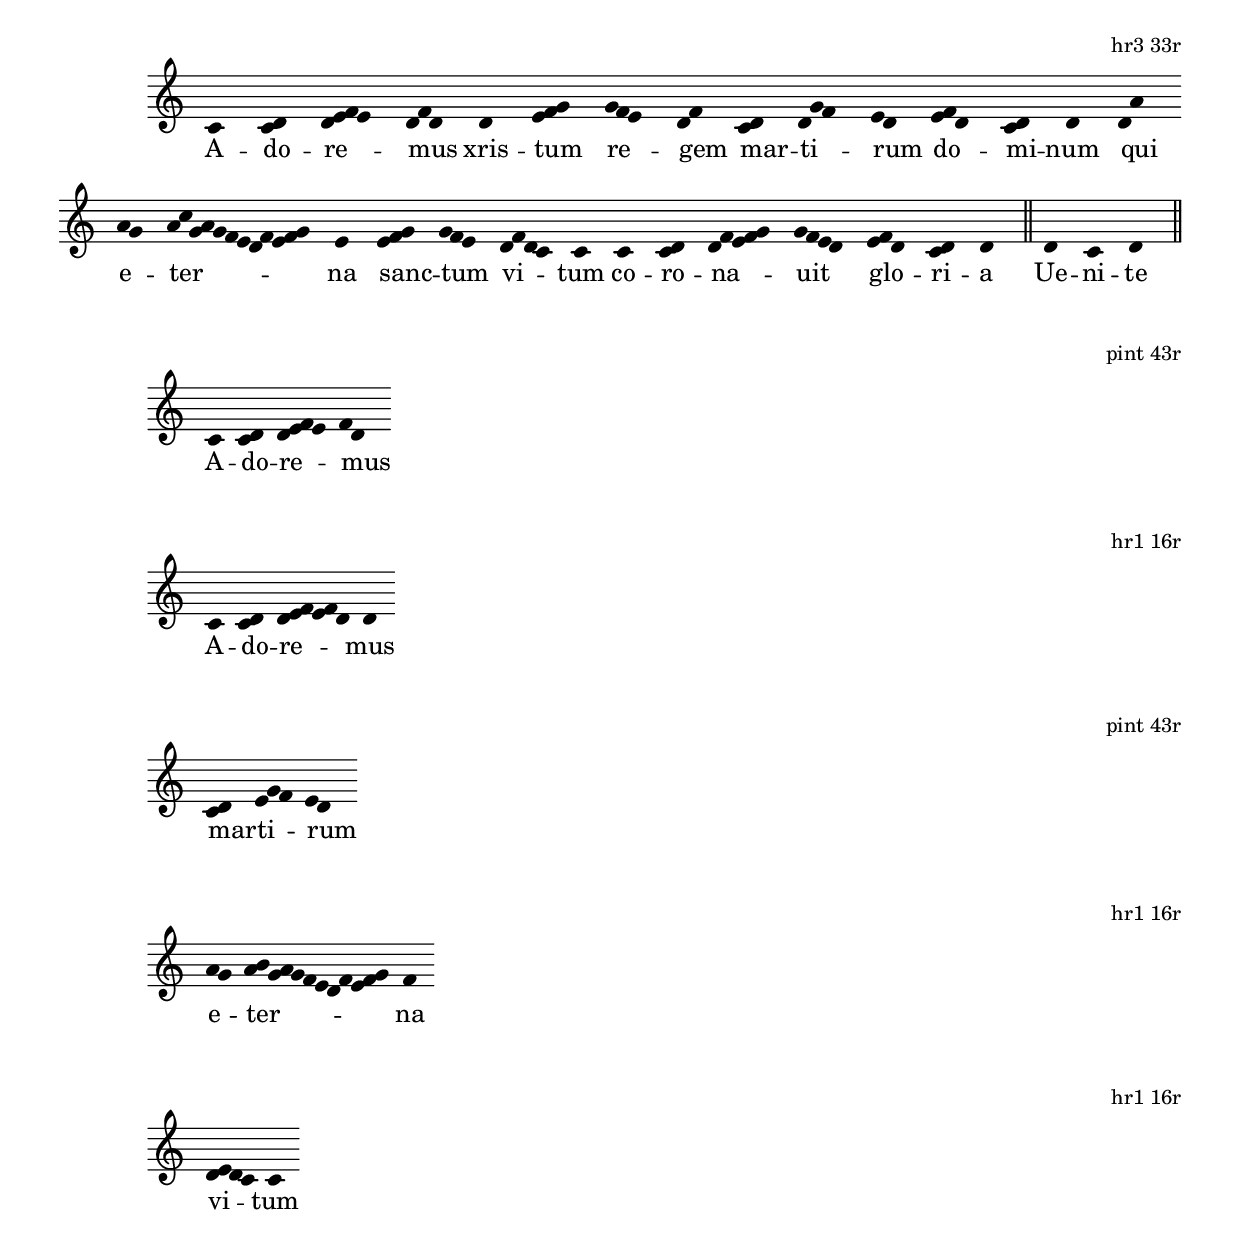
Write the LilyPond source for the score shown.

\version "2.19.32"

\include "../lib/synopsis.ily"

\score {
  \transpose c c' {
    \plainchant
    c \melisma { c d } \melisma { d e f e } \melisma { d f d } \bar "" d \melisma { e f g } \bar ""
    \melisma { g f e } \melisma { d f } \bar "" \melisma { c d } \melisma { d g f } \melisma { e d } \bar "" \melisma { e f d } \melisma { c d } d \bar ""
    \melisma { d a } \bar "" \melisma { a g } \melisma { a c' g a g f e d f e f g } e \bar "" \melisma { e f g } \melisma { g f e } \bar "" \melisma { d f d c } c \bar ""
    c \melisma { c d } \melisma { d f e f g } \melisma { g f e d } \bar "" \melisma { e f d } \melisma { c d } d \bar "||"

    d c d \bar "||"
  }
  \addlyrics {
    A -- do -- re -- mus xris -- tum
    re -- gem mar -- ti -- rum do -- mi -- num
    qui e -- ter -- na sanc -- tum vi -- tum
    co -- ro -- na -- uit glo -- ri -- a

    Ue -- ni -- te
  }
  \header {
    fontes = "hr3 33r"
  }
}

\score {
  \transpose c c' {
    \plainchant
    c \melisma { c d } \melisma { d e f e } \melisma { f d }
  }
  \addlyrics {
    A -- do -- re -- mus
  }
  \header {
    fontes = "pint 43r"
  }
}

\score {
  \transpose c c' {
    \plainchant
    c \melisma { c d } \melisma { d e f e f d } d
  }
  \addlyrics {
    A -- do -- re -- mus
  }
  \header {
    fontes = "hr1 16r"
  }
}

\score {
  \transpose c c' {
    \plainchant
    \melisma { c d } \melisma { e g f } \melisma { e d }
  }
  \addlyrics {
    mar -- ti -- rum
  }
  \header {
    fontes = "pint 43r"
  }
}

\score {
  \transpose c c' {
    \plainchant
    \melisma { a g } \melisma { a b g a g f e d f e f g } f
  }
  \addlyrics {
    e -- ter -- na
  }
  \header {
    fontes = "hr1 16r"
  }
}

\score {
  \transpose c c' {
    \plainchant
    \melisma { d e d c } c
  }
  \addlyrics {
    vi -- tum
  }
  \header {
    fontes = "hr1 16r"
  }
}
